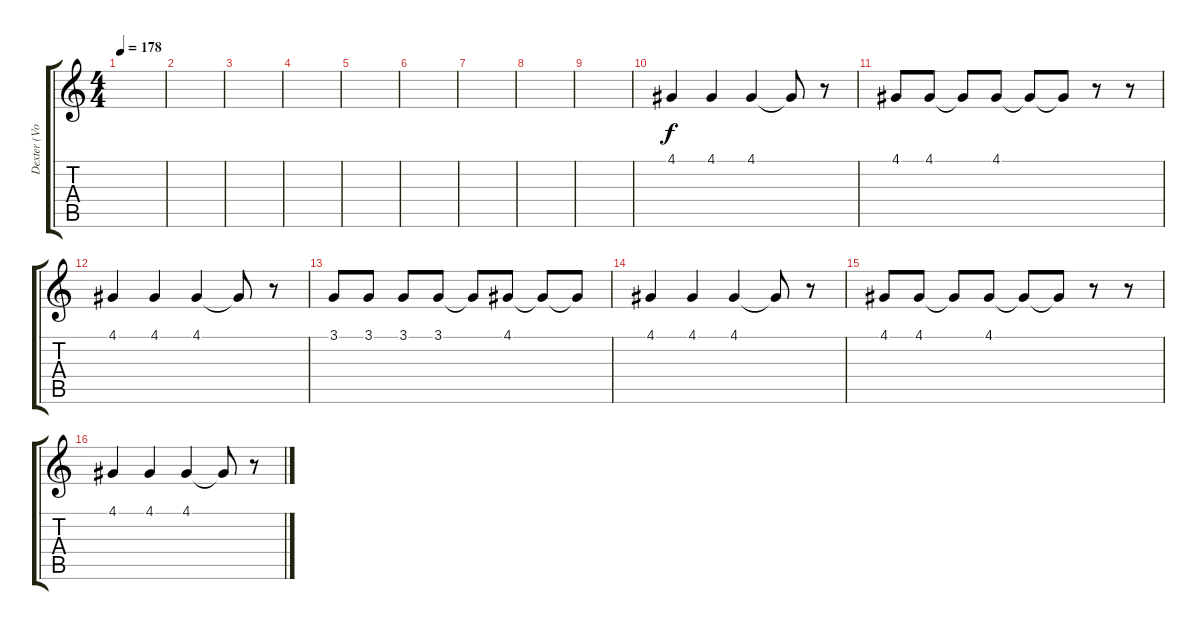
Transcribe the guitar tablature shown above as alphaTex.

\track ("Dexter (Vocals)" "Dexter (Vo") {instrument oboe}
\staff {score tabs}
\tuning (E4 B3 G3 D3 A2 E2) {hide}
\ts (4 4)
\tempo 178
\clef g2
\ks c
|
|
|
|
|
|
|
|
|
4.1.4{volume 14} 4.1.4 4.1.4 4.1{t}.8 r.8 |
4.1.8 4.1.8 4.1{t}.8 4.1.8 4.1{t}.8 4.1{t}.8 r.8 r.8 |
4.1.4 4.1.4 4.1.4 4.1{t}.8 r.8 |
3.1.8 3.1.8 3.1.8 3.1.8 3.1{t}.8 4.1.8 4.1{t}.8 4.1{t}.8 |
4.1.4 4.1.4 4.1.4 4.1{t}.8 r.8 |
4.1.8 4.1.8 4.1{t}.8 4.1.8 4.1{t}.8 4.1{t}.8 r.8 r.8 |
4.1.4 4.1.4 4.1.4 4.1{t}.8 r.8
